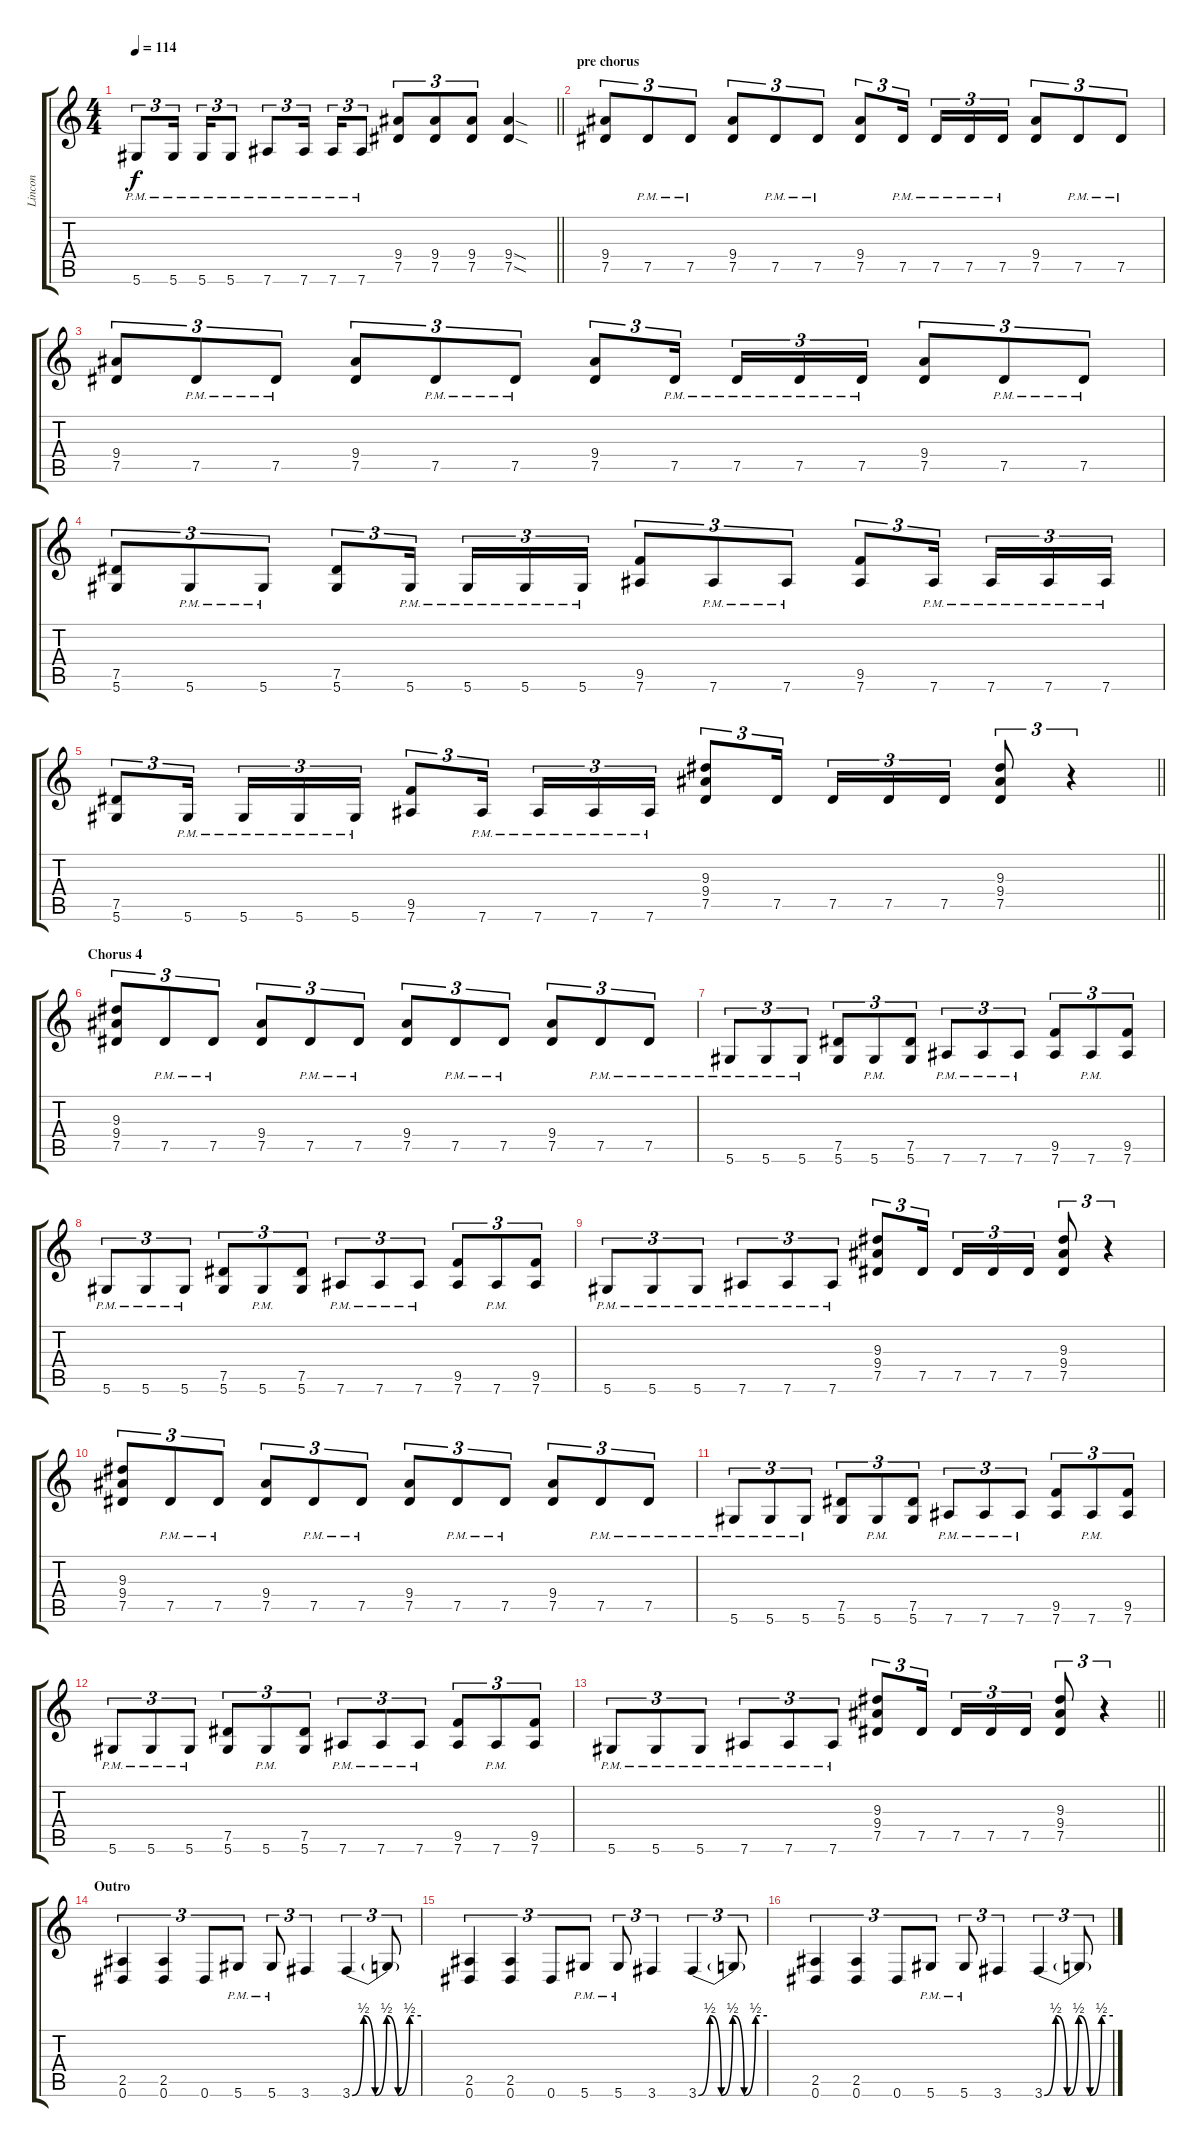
\track ("Lincon" "Lincon") {instrument distortionguitar}
\staff {score tabs}
\tuning (Eb4 Bb3 Gb3 Db3 Ab2 Eb2) {hide}
\ts (4 4)
\tempo 114
\clef g2
\barLineRight lightlight
\ks c
5.6{pm}.8{tu (3 2) dy f} 5.6{pm}.16{tu (3 2) beam splitsecondary} 5.6{pm}.16{tu (3 2)} 5.6{pm}.8{tu (3 2)} 7.6{pm}.8{tu (3 2)} 7.6{pm}.16{tu (3 2) beam splitsecondary} 7.6{pm}.16{tu (3 2)} 7.6{pm}.8{tu (3 2)} (9.4 7.5).8{tu (3 2)} (9.4 7.5).8{tu (3 2)} (9.4 7.5).8{tu (3 2)} (9.4{sod} 7.5{sod}).4 |
\section ("" "pre chorus")
(9.4 7.5).8{tu (3 2)} 7.5{pm}.8{tu (3 2)} 7.5{pm}.8{tu (3 2)} (9.4 7.5).8{tu (3 2)} 7.5{pm}.8{tu (3 2)} 7.5{pm}.8{tu (3 2)} (9.4 7.5).8{tu (3 2)} 7.5{pm}.16{tu (3 2) beam splitsecondary} 7.5{pm}.16{tu (3 2)} 7.5{pm}.16{tu (3 2)} 7.5{pm}.16{tu (3 2)} (9.4 7.5).8{tu (3 2)} 7.5{pm}.8{tu (3 2)} 7.5{pm}.8{tu (3 2)} |
(9.4 7.5).8{tu (3 2)} 7.5{pm}.8{tu (3 2)} 7.5{pm}.8{tu (3 2)} (9.4 7.5).8{tu (3 2)} 7.5{pm}.8{tu (3 2)} 7.5{pm}.8{tu (3 2)} (9.4 7.5).8{tu (3 2)} 7.5{pm}.16{tu (3 2) beam splitsecondary} 7.5{pm}.16{tu (3 2)} 7.5{pm}.16{tu (3 2)} 7.5{pm}.16{tu (3 2)} (9.4 7.5).8{tu (3 2)} 7.5{pm}.8{tu (3 2)} 7.5{pm}.8{tu (3 2)} |
(7.5 5.6).8{tu (3 2)} 5.6{pm}.8{tu (3 2)} 5.6{pm}.8{tu (3 2)} (7.5 5.6).8{tu (3 2)} 5.6{pm}.16{tu (3 2) beam splitsecondary} 5.6{pm}.16{tu (3 2)} 5.6{pm}.16{tu (3 2)} 5.6{pm}.16{tu (3 2)} (9.5 7.6).8{tu (3 2)} 7.6{pm}.8{tu (3 2)} 7.6{pm}.8{tu (3 2)} (9.5 7.6).8{tu (3 2)} 7.6{pm}.16{tu (3 2) beam splitsecondary} 7.6{pm}.16{tu (3 2)} 7.6{pm}.16{tu (3 2)} 7.6{pm}.16{tu (3 2)} |
\barLineRight lightlight
(7.5 5.6).8{tu (3 2)} 5.6{pm}.16{tu (3 2) beam splitsecondary} 5.6{pm}.16{tu (3 2)} 5.6{pm}.16{tu (3 2)} 5.6{pm}.16{tu (3 2)} (9.5 7.6).8{tu (3 2)} 7.6{pm}.16{tu (3 2) beam splitsecondary} 7.6{pm}.16{tu (3 2)} 7.6{pm}.16{tu (3 2)} 7.6{pm}.16{tu (3 2)} (9.3 9.4 7.5).8{tu (3 2)} 7.5.16{tu (3 2) beam splitsecondary} 7.5.16{tu (3 2)} 7.5.16{tu (3 2)} 7.5.16{tu (3 2)} (9.3 9.4 7.5).8{tu (3 2)} r.4{tu (3 2)} |
\section ("" "Chorus 4")
(9.3 9.4 7.5).8{tu (3 2)} 7.5{pm}.8{tu (3 2)} 7.5{pm}.8{tu (3 2)} (9.4 7.5).8{tu (3 2)} 7.5{pm}.8{tu (3 2)} 7.5{pm}.8{tu (3 2)} (9.4 7.5).8{tu (3 2)} 7.5{pm}.8{tu (3 2)} 7.5{pm}.8{tu (3 2)} (9.4 7.5).8{tu (3 2)} 7.5{pm}.8{tu (3 2)} 7.5{pm}.8{tu (3 2)} |
5.6{pm}.8{tu (3 2)} 5.6{pm}.8{tu (3 2)} 5.6{pm}.8{tu (3 2)} (7.5 5.6).8{tu (3 2)} 5.6{pm}.8{tu (3 2)} (7.5 5.6).8{tu (3 2)} 7.6{pm}.8{tu (3 2)} 7.6{pm}.8{tu (3 2)} 7.6{pm}.8{tu (3 2)} (9.5 7.6).8{tu (3 2)} 7.6{pm}.8{tu (3 2)} (9.5 7.6).8{tu (3 2)} |
5.6{pm}.8{tu (3 2)} 5.6{pm}.8{tu (3 2)} 5.6{pm}.8{tu (3 2)} (7.5 5.6).8{tu (3 2)} 5.6{pm}.8{tu (3 2)} (7.5 5.6).8{tu (3 2)} 7.6{pm}.8{tu (3 2)} 7.6{pm}.8{tu (3 2)} 7.6{pm}.8{tu (3 2)} (9.5 7.6).8{tu (3 2)} 7.6{pm}.8{tu (3 2)} (9.5 7.6).8{tu (3 2)} |
5.6{pm}.8{tu (3 2)} 5.6{pm}.8{tu (3 2)} 5.6{pm}.8{tu (3 2)} 7.6{pm}.8{tu (3 2)} 7.6{pm}.8{tu (3 2)} 7.6{pm}.8{tu (3 2)} (9.3 9.4 7.5).8{tu (3 2)} 7.5.16{tu (3 2) beam splitsecondary} 7.5.16{tu (3 2)} 7.5.16{tu (3 2)} 7.5.16{tu (3 2)} (9.3 9.4 7.5).8{tu (3 2)} r.4{tu (3 2)} |
(9.3 9.4 7.5).8{tu (3 2)} 7.5{pm}.8{tu (3 2)} 7.5{pm}.8{tu (3 2)} (9.4 7.5).8{tu (3 2)} 7.5{pm}.8{tu (3 2)} 7.5{pm}.8{tu (3 2)} (9.4 7.5).8{tu (3 2)} 7.5{pm}.8{tu (3 2)} 7.5{pm}.8{tu (3 2)} (9.4 7.5).8{tu (3 2)} 7.5{pm}.8{tu (3 2)} 7.5{pm}.8{tu (3 2)} |
5.6{pm}.8{tu (3 2)} 5.6{pm}.8{tu (3 2)} 5.6{pm}.8{tu (3 2)} (7.5 5.6).8{tu (3 2)} 5.6{pm}.8{tu (3 2)} (7.5 5.6).8{tu (3 2)} 7.6{pm}.8{tu (3 2)} 7.6{pm}.8{tu (3 2)} 7.6{pm}.8{tu (3 2)} (9.5 7.6).8{tu (3 2)} 7.6{pm}.8{tu (3 2)} (9.5 7.6).8{tu (3 2)} |
5.6{pm}.8{tu (3 2)} 5.6{pm}.8{tu (3 2)} 5.6{pm}.8{tu (3 2)} (7.5 5.6).8{tu (3 2)} 5.6{pm}.8{tu (3 2)} (7.5 5.6).8{tu (3 2)} 7.6{pm}.8{tu (3 2)} 7.6{pm}.8{tu (3 2)} 7.6{pm}.8{tu (3 2)} (9.5 7.6).8{tu (3 2)} 7.6{pm}.8{tu (3 2)} (9.5 7.6).8{tu (3 2)} |
\barLineRight lightlight
5.6{pm}.8{tu (3 2)} 5.6{pm}.8{tu (3 2)} 5.6{pm}.8{tu (3 2)} 7.6{pm}.8{tu (3 2)} 7.6{pm}.8{tu (3 2)} 7.6{pm}.8{tu (3 2)} (9.3 9.4 7.5).8{tu (3 2)} 7.5.16{tu (3 2) beam splitsecondary} 7.5.16{tu (3 2)} 7.5.16{tu (3 2)} 7.5.16{tu (3 2)} (9.3 9.4 7.5).8{tu (3 2)} r.4{tu (3 2)} |
\section ("" "Outro")
(2.5 0.6).4{tu (3 2)} (2.5 0.6).4{tu (3 2)} 0.6.8{tu (3 2)} 5.6{pm}.8{tu (3 2)} 5.6{pm}.8{tu (3 2)} 3.6.4{tu (3 2)} 3.6{be (custom 0 0 10 2 20 0 30 2 40 0 50 2 60 2)}.4{tu (3 2)} 3.6{t}.8{tu (3 2)} |
(2.5 0.6).4{tu (3 2)} (2.5 0.6).4{tu (3 2)} 0.6.8{tu (3 2)} 5.6{pm}.8{tu (3 2)} 5.6{pm}.8{tu (3 2)} 3.6.4{tu (3 2)} 3.6{be (custom 0 0 10 2 20 0 30 2 40 0 50 2 60 2)}.4{tu (3 2)} 3.6{t}.8{tu (3 2)} |
(2.5 0.6).4{tu (3 2)} (2.5 0.6).4{tu (3 2)} 0.6.8{tu (3 2)} 5.6{pm}.8{tu (3 2)} 5.6{pm}.8{tu (3 2)} 3.6.4{tu (3 2)} 3.6{be (custom 0 0 10 2 20 0 30 2 40 0 50 2 60 2)}.4{tu (3 2)} 3.6{t}.8{tu (3 2)}
